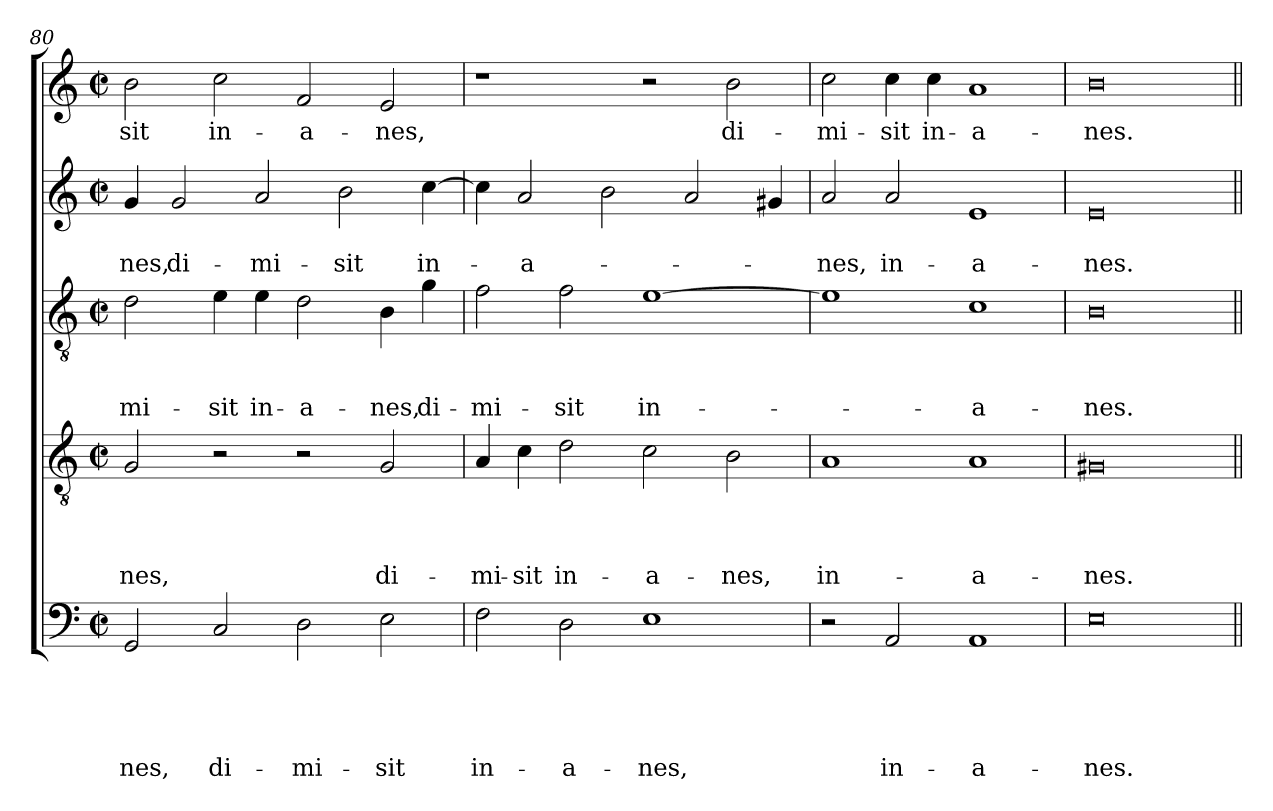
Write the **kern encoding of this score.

**kern	**text	**text	**text	**text	**text	**kern	**text	**text	**text	**text	**kern	**text	**text	**text	**kern	**text	**text	**kern	**text
*part5	*part5	*part5	*part5	*part5	*part5	*part4	*part4	*part4	*part4	*part4	*part3	*part3	*part3	*part3	*part2	*part2	*part2	*part1	*part1
*staff5	*staff5	*staff5	*staff5	*staff5	*staff5	*staff4	*staff4	*staff4	*staff4	*staff4	*staff3	*staff3	*staff3	*staff3	*staff2	*staff2	*staff2	*staff1	*staff1
*clefF4	*	*	*	*	*	*clefGv2	*	*	*	*	*clefGv2	*	*	*	*clefG2	*	*	*clefG2	*
*k[]	*	*	*	*	*	*k[]	*	*	*	*	*k[]	*	*	*	*k[]	*	*	*k[]	*
*C:	*	*	*	*	*	*C:	*	*	*	*	*C:	*	*	*	*C:	*	*	*C:	*
*M2/2	*	*	*	*	*	*M2/2	*	*	*	*	*M2/2	*	*	*	*M2/2	*	*	*M2/2	*
*met(c|)	*	*	*	*	*	*met(c|)	*	*	*	*	*met(c|)	*	*	*	*met(c|)	*	*	*met(c|)	*
=80	=80	=80	=80	=80	=80	=80	=80	=80	=80	=80	=80	=80	=80	=80	=80	=80	=80	=80	=80
2GG/	.	.	.	.	-nes,	2G/	.	.	.	-nes,	2d\	.	.	-mi-	4g/	.	-nes,	2b\	-sit
.	.	.	.	.	.	.	.	.	.	.	.	.	.	.	2g/	.	di-	.	.
2C/	.	.	.	.	di-	2r	.	.	.	.	4e\	.	.	-sit	.	.	.	2cc\	in-
.	.	.	.	.	.	.	.	.	.	.	4e\	.	.	in-	2a/	.	-mi-	.	.
2D\	.	.	.	.	-mi-	2r	.	.	.	.	2d\	.	.	-a-	.	.	.	2f/	-a-
.	.	.	.	.	.	.	.	.	.	.	.	.	.	.	2b\	.	-sit	.	.
2E\	.	.	.	.	-sit	2G/	.	.	.	di-	4B\	.	.	-nes,	.	.	.	2e/	-nes,
.	.	.	.	.	.	.	.	.	.	.	4g\	.	.	di-	[4cc\	.	in-	.	.
=81	=81	=81	=81	=81	=81	=81	=81	=81	=81	=81	=81	=81	=81	=81	=81	=81	=81	=81	=81
2F\	.	.	.	.	in-	4A/	.	.	.	-mi-	2f\	.	.	-mi-	4cc\]	.	.	1r	.
.	.	.	.	.	.	4c\	.	.	.	-sit	.	.	.	.	2a/	.	-a-	.	.
2D\	.	.	.	.	-a-	2d\	.	.	.	in-	2f\	.	.	-sit	.	.	.	.	.
.	.	.	.	.	.	.	.	.	.	.	.	.	.	.	2b\	.	.	.	.
1E	.	.	.	.	-nes,	2c\	.	.	.	-a-	[1e	.	.	in-	.	.	.	2r	.
.	.	.	.	.	.	.	.	.	.	.	.	.	.	.	2a/	.	.	.	.
.	.	.	.	.	.	2B\	.	.	.	-nes,	.	.	.	.	.	.	.	2b\	di-
.	.	.	.	.	.	.	.	.	.	.	.	.	.	.	4g#X/	.	.	.	.
=82	=82	=82	=82	=82	=82	=82	=82	=82	=82	=82	=82	=82	=82	=82	=82	=82	=82	=82	=82
2r	.	.	.	.	.	1A	.	.	.	in-	1e]	.	.	.	2a/	.	-nes,	2cc\	-mi-
2AA/	.	.	.	.	in-	.	.	.	.	.	.	.	.	.	2a/	.	in-	4cc\	-sit
.	.	.	.	.	.	.	.	.	.	.	.	.	.	.	.	.	.	4cc\	in-
1AA	.	.	.	.	-a-	1A	.	.	.	-a-	1c	.	.	-a-	1e	.	-a-	1a	-a-
=83	=83	=83	=83	=83	=83	=83	=83	=83	=83	=83	=83	=83	=83	=83	=83	=83	=83	=83	=83
0E	.	.	.	.	-nes.	0G#X	.	.	.	-nes.	0B	.	.	-nes.	0e	.	-nes.	0b	-nes.
=||	=||	=||	=||	=||	=||	=||	=||	=||	=||	=||	=||	=||	=||	=||	=||	=||	=||	=||	=||
*-	*-	*-	*-	*-	*-	*-	*-	*-	*-	*-	*-	*-	*-	*-	*-	*-	*-	*-	*-
